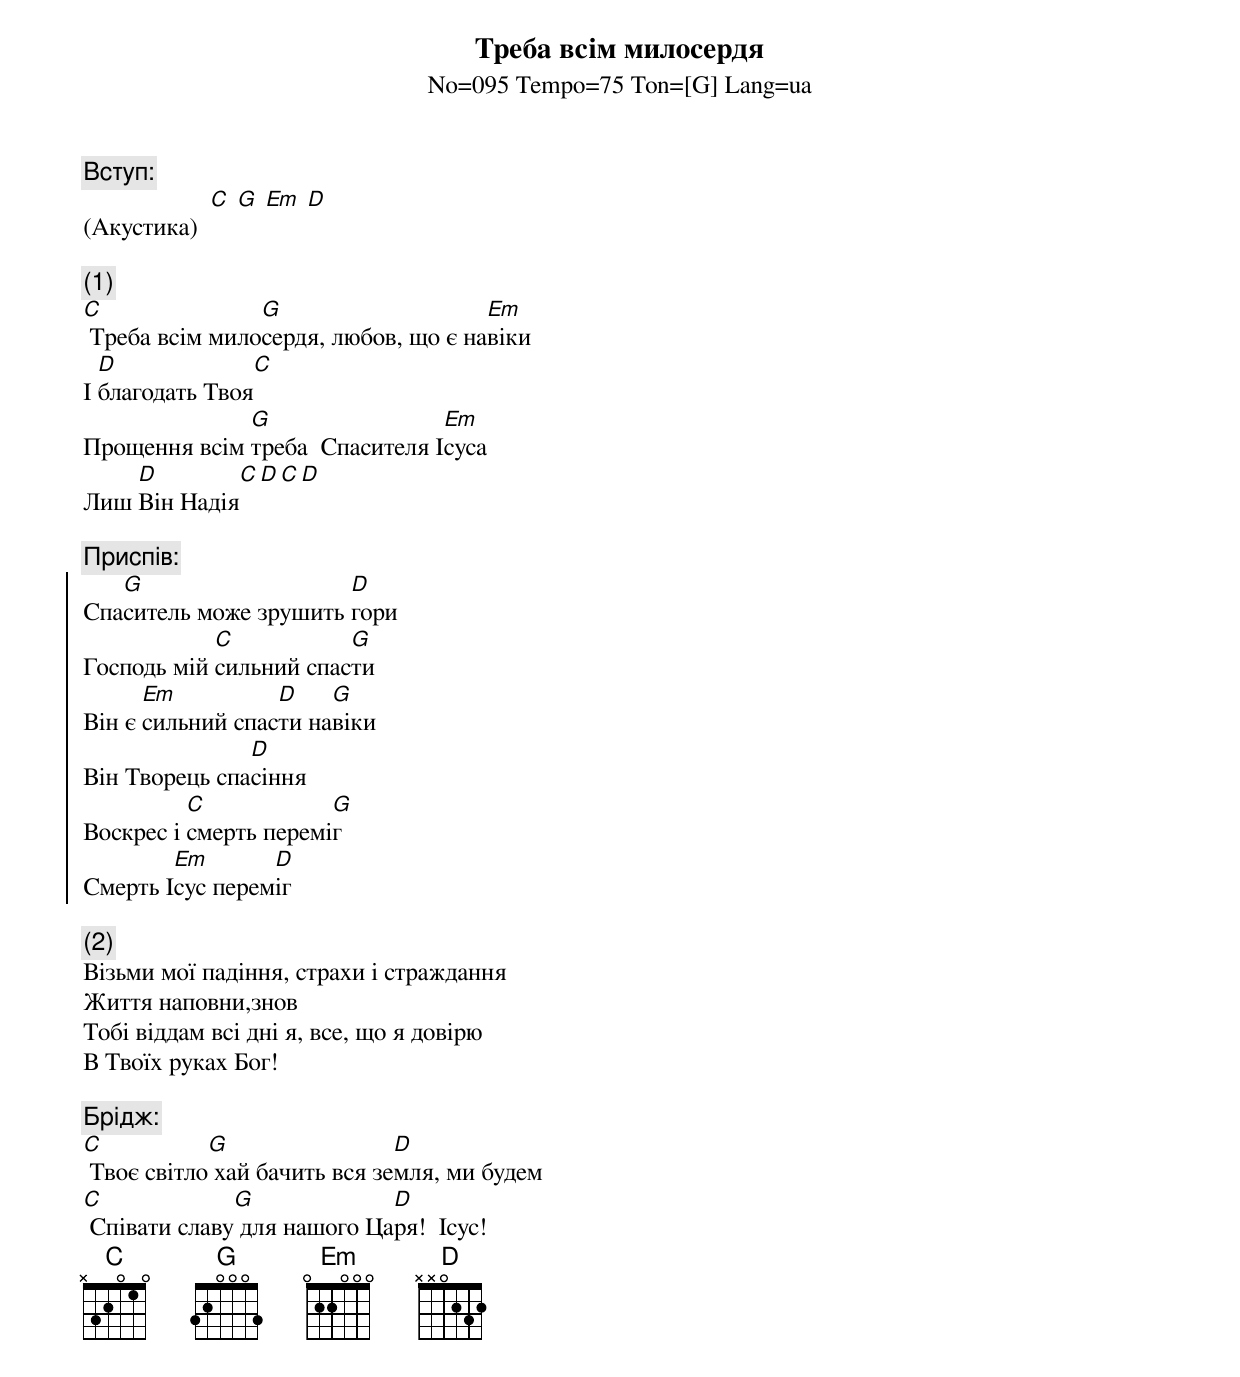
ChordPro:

{title:Треба всім милосердя}
{subtitle:No=095 Tempo=75 Ton=[G] Lang=ua}

{c: Вступ:}
(Акустика)  [C] [G] [Em] [D]

{c: (1)}
[C] Треба всім мило[G]сердя, любов, що є на[Em]віки
І [D]благодать Твоя[C]
Прощення всім [G]треба  Спасителя І[Em]суса
Лиш [D]Він Надія[C][D][C][D]

{c: Приспів:}
{soc}
Спа[G]ситель може зрушить [D]гори
Господь мій [C]сильний спас[G]ти
Він є [Em]сильний спас[D]ти на[G]віки
Він Творець спа[D]сіння
Воскрес і [C]смерть перемі[G]г
Смерть І[Em]сус перем[D]іг
{eoc}

{c: (2)}
Візьми мої падіння, страхи і страждання
Життя наповни,знов
Тобі віддам всі дні я, все, що я довірю
В Твоїх руках Бог!

{c: Брідж:}
{sob}
[C] Твоє світло[G] хай бачить вся зе[D]мля, ми будем
[C] Співати славу[G] для нашого Ца[D]ря!  Ісус!
{eob}
